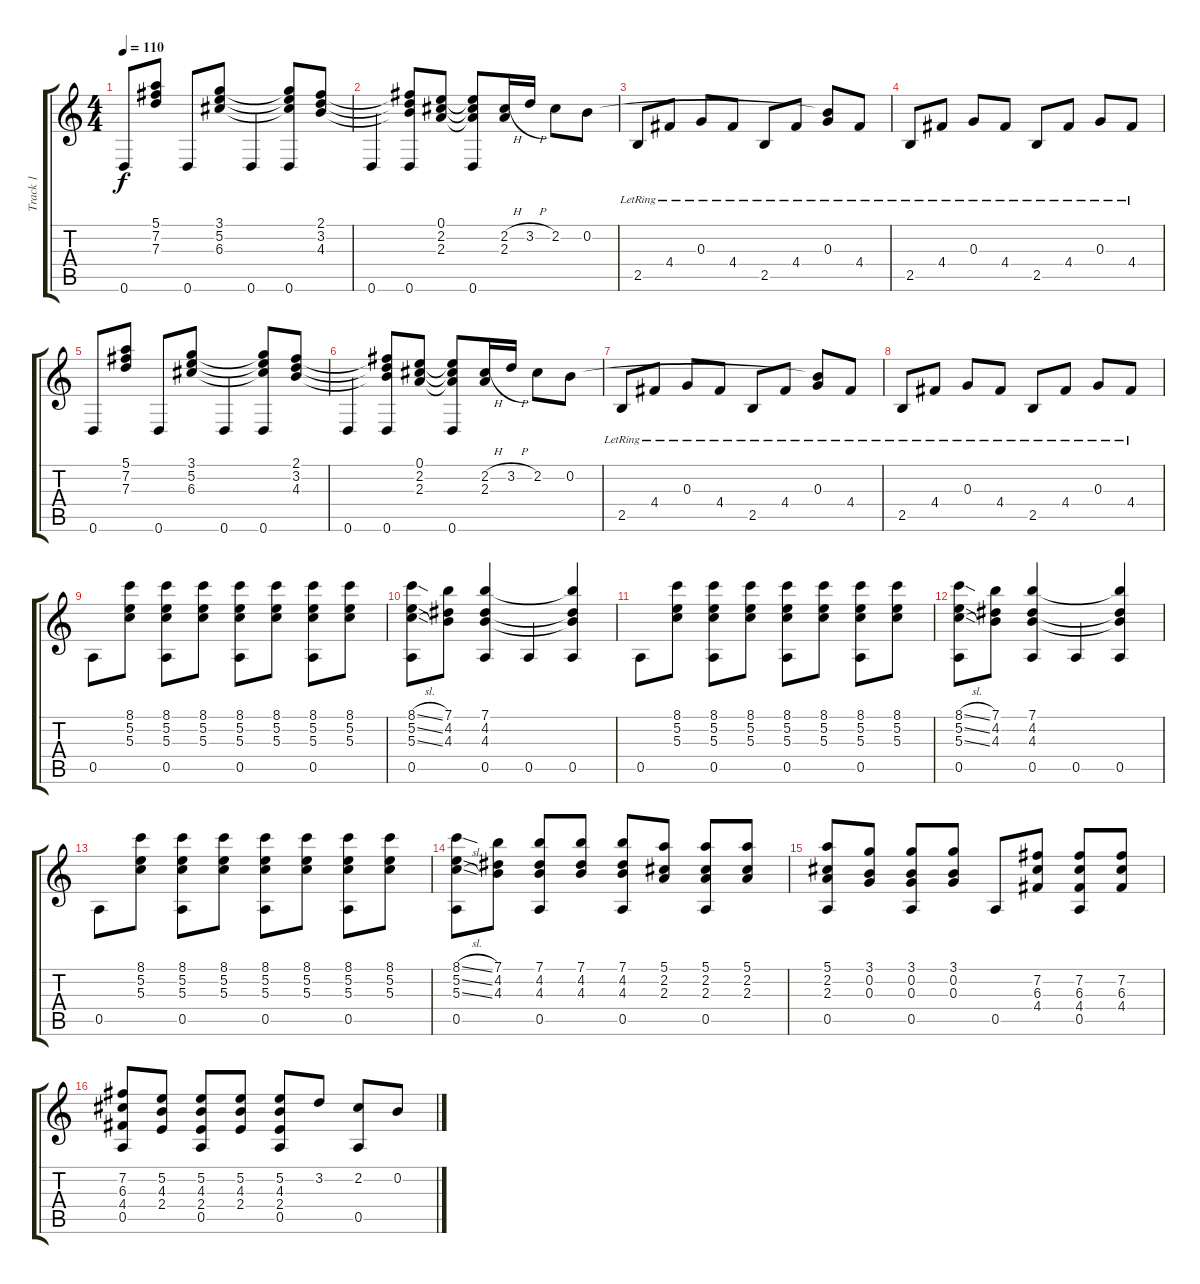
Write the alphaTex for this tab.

\track ("Track 1" "Track 1") {instrument acousticguitarsteel}
\staff {score tabs}
\tuning (E4 B3 G3 D3 A2 D2) {hide}
\ts (4 4)
\tempo 110
\clef g2
\ks c
0.6.8{dy f} (5.1 7.2 7.3).8 0.6.8 (3.1 5.2 6.3).8 0.6.4 (3.1{t} 5.2{t} 6.3{t} 0.6).8 (2.1 3.2 4.3).8 |
0.6.4 (2.1{t} 3.2{t} 4.3{t} 0.6).8 (0.1 2.2 2.3).8 (0.1{t} 2.2{t} 2.3{t} 0.6).8 (2.2{h} 2.3).16 3.2{h}.16 2.2.8 0.2.8 |
2.5{lr}.8 4.4{lr}.8 0.3{lr}.8 4.4{lr}.8 2.5{lr}.8 4.4{lr}.8 (0.2{t} 0.3{lr}).8 4.4{lr}.8 |
2.5{lr}.8 4.4{lr}.8 0.3{lr}.8 4.4{lr}.8 2.5{lr}.8 4.4{lr}.8 0.3{lr}.8 4.4{lr}.8 |
0.6.8 (5.1 7.2 7.3).8 0.6.8 (3.1 5.2 6.3).8 0.6.4 (3.1{t} 5.2{t} 6.3{t} 0.6).8 (2.1 3.2 4.3).8 |
0.6.4 (2.1{t} 3.2{t} 4.3{t} 0.6).8 (0.1 2.2 2.3).8 (0.1{t} 2.2{t} 2.3{t} 0.6).8 (2.2{h} 2.3).16 3.2{h}.16 2.2.8 0.2.8 |
2.5{lr}.8 4.4{lr}.8 0.3{lr}.8 4.4{lr}.8 2.5{lr}.8 4.4{lr}.8 (0.2{t} 0.3{lr}).8 4.4{lr}.8 |
2.5{lr}.8 4.4{lr}.8 0.3{lr}.8 4.4{lr}.8 2.5{lr}.8 4.4{lr}.8 0.3{lr}.8 4.4{lr}.8 |
0.5.8 (8.1 5.2 5.3).8 (8.1 5.2 5.3 0.5).8 (8.1 5.2 5.3).8 (8.1 5.2 5.3 0.5).8 (8.1 5.2 5.3).8 (8.1 5.2 5.3 0.5).8 (8.1 5.2 5.3).8 |
(8.1{sl} 5.2{sl} 5.3{sl} 0.5).8 (7.1 4.2 4.3).8 (7.1 4.2 4.3 0.5).4 0.5.4 (7.1{t} 4.2{t} 4.3{t} 0.5).4 |
0.5.8 (8.1 5.2 5.3).8 (8.1 5.2 5.3 0.5).8 (8.1 5.2 5.3).8 (8.1 5.2 5.3 0.5).8 (8.1 5.2 5.3).8 (8.1 5.2 5.3 0.5).8 (8.1 5.2 5.3).8 |
(8.1{sl} 5.2{sl} 5.3{sl} 0.5).8 (7.1 4.2 4.3).8 (7.1 4.2 4.3 0.5).4 0.5.4 (7.1{t} 4.2{t} 4.3{t} 0.5).4 |
0.5.8 (8.1 5.2 5.3).8 (8.1 5.2 5.3 0.5).8 (8.1 5.2 5.3).8 (8.1 5.2 5.3 0.5).8 (8.1 5.2 5.3).8 (8.1 5.2 5.3 0.5).8 (8.1 5.2 5.3).8 |
(8.1{sl} 5.2{sl} 5.3{sl} 0.5).8 (7.1 4.2 4.3).8 (7.1 4.2 4.3 0.5).8 (7.1 4.2 4.3).8 (7.1 4.2 4.3 0.5).8 (5.1 2.2 2.3).8 (5.1 2.2 2.3 0.5).8 (5.1 2.2 2.3).8 |
(5.1 2.2 2.3 0.5).8 (3.1 0.2 0.3).8 (3.1 0.2 0.3 0.5).8 (3.1 0.2 0.3).8 0.5.8 (7.2 6.3 4.4).8 (7.2 6.3 4.4 0.5).8 (7.2 6.3 4.4).8 |
(7.2 6.3 4.4 0.5).8 (5.2 4.3 2.4).8 (5.2 4.3 2.4 0.5).8 (5.2 4.3 2.4).8 (5.2 4.3 2.4 0.5).8 3.2.8 (2.2 0.5).8 0.2.8
